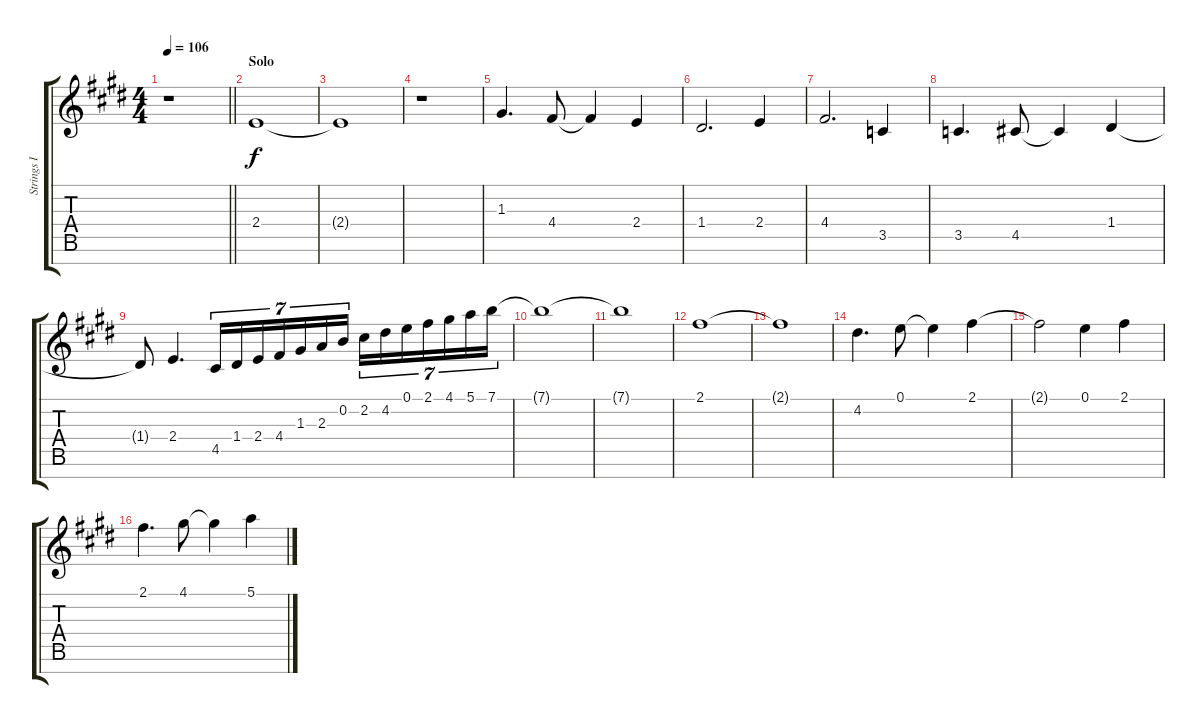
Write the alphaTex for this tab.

\track ("Strings I" "Strings I") {instrument stringensemble1}
\staff {score tabs}
\tuning (E5 B4 G4 D4 A3 E3 B2) {hide}
\ts (4 4)
\tempo 106
\clef g2
\barLineRight lightlight
\ks e
r.1{dy f} |
\section ("" "Solo")
2.4.1 |
2.4{t}.1 |
r.1 |
1.3.4{d} 4.4.8 4.4{t}.4 2.4.4 |
1.4.2{d} 2.4.4 |
4.4.2{d} 3.5.4 |
3.5.4{d} 4.5.8 4.5{t}.4 1.4.4 |
1.4{t}.8 2.4.4{d} 4.5.16{tu (7 4)} 1.4.16{tu (7 4)} 2.4.16{tu (7 4)} 4.4.16{tu (7 4)} 1.3.16{tu (7 4)} 2.3.16{tu (7 4)} 0.2.16{tu (7 4)} 2.2.16{tu (7 4)} 4.2.16{tu (7 4)} 0.1.16{tu (7 4)} 2.1.16{tu (7 4)} 4.1.16{tu (7 4)} 5.1.16{tu (7 4)} 7.1.16{tu (7 4)} |
7.1{t}.1 |
7.1{t}.1 |
2.1.1 |
2.1{t}.1 |
4.2.4{d} 0.1.8 0.1{t}.4 2.1.4 |
2.1{t}.2 0.1.4 2.1.4 |
2.1.4{d} 4.1.8 4.1{t}.4 5.1.4
